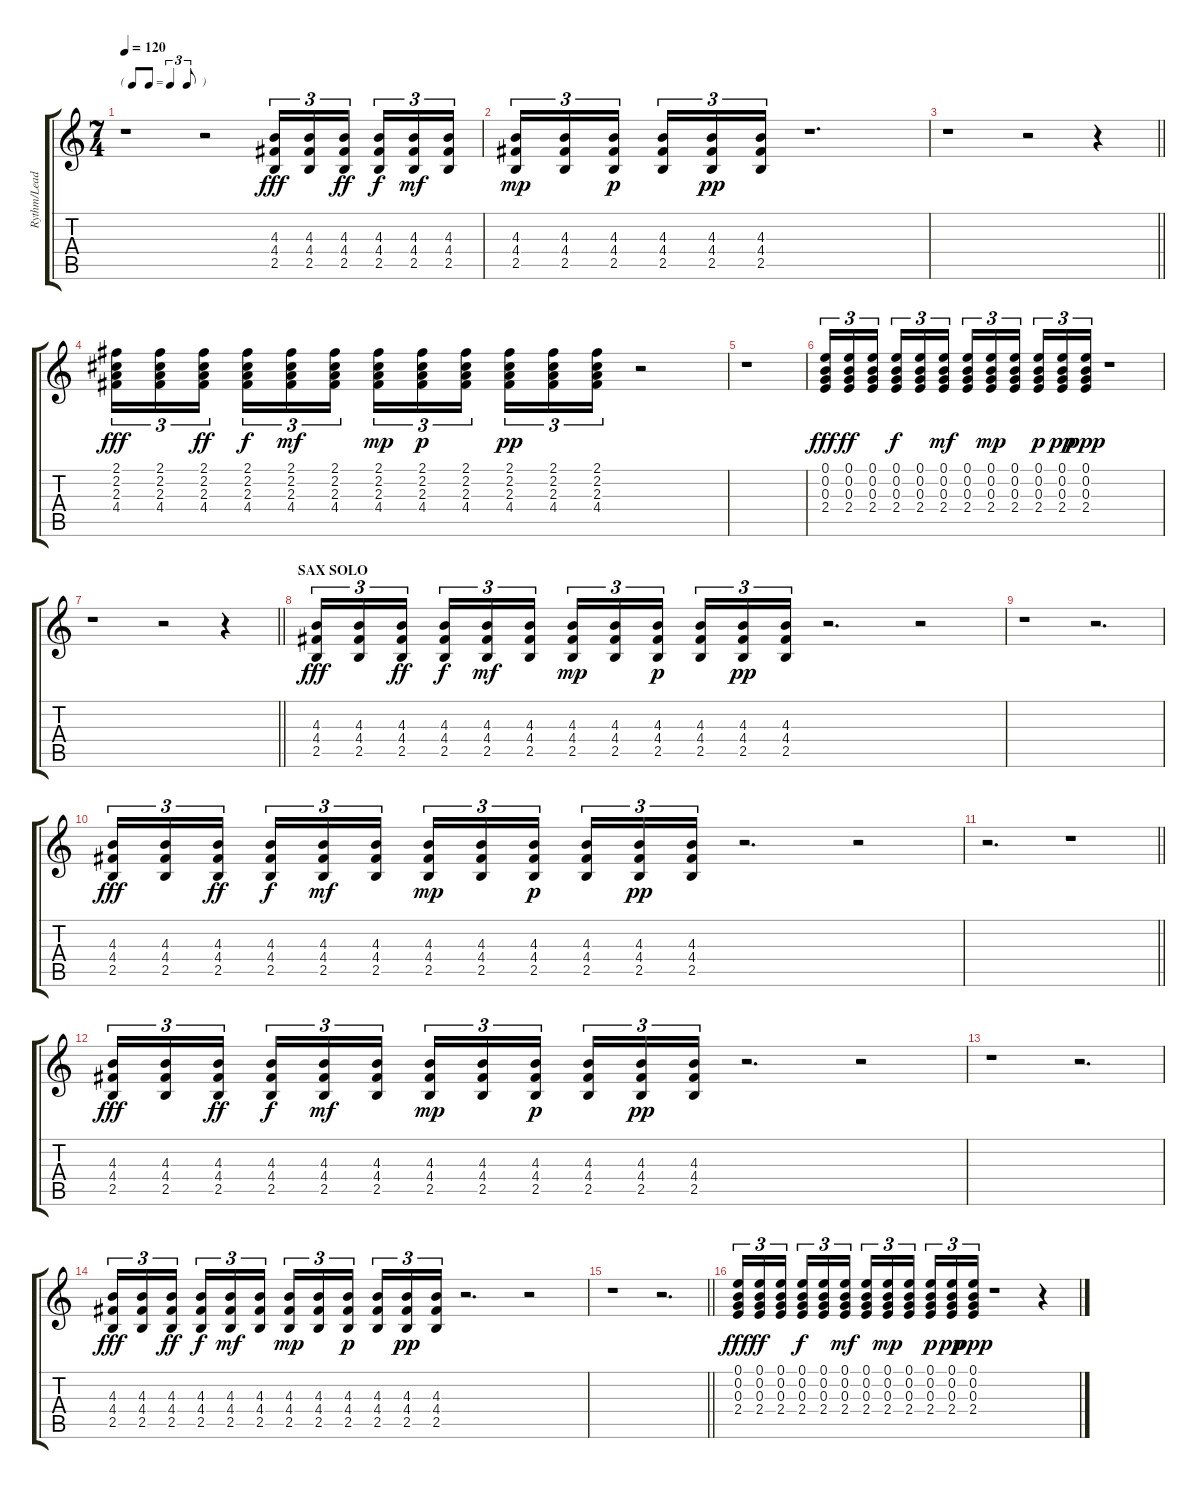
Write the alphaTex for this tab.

\track ("Rythm/Lead Guitar (Gilmour)" "Rythm/Lead") {instrument electricguitarclean}
\staff {score tabs}
\tuning (E4 B3 G3 D3 A2 E2) {hide}
\ts (7 4)
\tf triplet8th
\tempo 120
\clef g2
\ks c
r.1{dy pp} r.2 (4.3 4.4 2.5).16{tu (3 2) dy fff} (4.3 4.4 2.5).16{tu (3 2)} (4.3 4.4 2.5).16{tu (3 2) dy ff} (4.3 4.4 2.5).16{tu (3 2) dy f} (4.3 4.4 2.5).16{tu (3 2) dy mf} (4.3 4.4 2.5).16{tu (3 2)} |
(4.3 4.4 2.5).16{tu (3 2) dy mp} (4.3 4.4 2.5).16{tu (3 2)} (4.3 4.4 2.5).16{tu (3 2) dy p} (4.3 4.4 2.5).16{tu (3 2)} (4.3 4.4 2.5).16{tu (3 2) dy pp} (4.3 4.4 2.5).16{tu (3 2)} r.1{d} |
\barLineRight lightlight
r.1 r.2 r.4 |
(2.1 2.2 2.3 4.4).16{tu (3 2) dy fff} (2.1 2.2 2.3 4.4).16{tu (3 2)} (2.1 2.2 2.3 4.4).16{tu (3 2) dy ff} (2.1 2.2 2.3 4.4).16{tu (3 2) dy f} (2.1 2.2 2.3 4.4).16{tu (3 2) dy mf} (2.1 2.2 2.3 4.4).16{tu (3 2)} (2.1 2.2 2.3 4.4).16{tu (3 2) dy mp} (2.1 2.2 2.3 4.4).16{tu (3 2) dy p} (2.1 2.2 2.3 4.4).16{tu (3 2)} (2.1 2.2 2.3 4.4).16{tu (3 2) dy pp} (2.1 2.2 2.3 4.4).16{tu (3 2)} (2.1 2.2 2.3 4.4).16{tu (3 2)} r.2 |
r.1 |
(0.1 0.2 0.3 2.4).16{tu (3 2) dy fff} (0.1 0.2 0.3 2.4).16{tu (3 2) dy ff} (0.1 0.2 0.3 2.4).16{tu (3 2)} (0.1 0.2 0.3 2.4).16{tu (3 2) dy f} (0.1 0.2 0.3 2.4).16{tu (3 2)} (0.1 0.2 0.3 2.4).16{tu (3 2) dy mf} (0.1 0.2 0.3 2.4).16{tu (3 2)} (0.1 0.2 0.3 2.4).16{tu (3 2) dy mp} (0.1 0.2 0.3 2.4).16{tu (3 2)} (0.1 0.2 0.3 2.4).16{tu (3 2) dy p} (0.1 0.2 0.3 2.4).16{tu (3 2) dy pp} (0.1 0.2 0.3 2.4).16{tu (3 2) dy ppp} r.1 |
\barLineRight lightlight
r.1 r.2 r.4 |
\section ("" "SAX SOLO")
(4.3 4.4 2.5).16{tu (3 2) dy fff} (4.3 4.4 2.5).16{tu (3 2)} (4.3 4.4 2.5).16{tu (3 2) dy ff} (4.3 4.4 2.5).16{tu (3 2) dy f} (4.3 4.4 2.5).16{tu (3 2) dy mf} (4.3 4.4 2.5).16{tu (3 2)} (4.3 4.4 2.5).16{tu (3 2) dy mp} (4.3 4.4 2.5).16{tu (3 2)} (4.3 4.4 2.5).16{tu (3 2) dy p} (4.3 4.4 2.5).16{tu (3 2)} (4.3 4.4 2.5).16{tu (3 2) dy pp} (4.3 4.4 2.5).16{tu (3 2)} r.2{d} r.2 |
r.1 r.2{d} |
(4.3 4.4 2.5).16{tu (3 2) dy fff} (4.3 4.4 2.5).16{tu (3 2)} (4.3 4.4 2.5).16{tu (3 2) dy ff} (4.3 4.4 2.5).16{tu (3 2) dy f} (4.3 4.4 2.5).16{tu (3 2) dy mf} (4.3 4.4 2.5).16{tu (3 2)} (4.3 4.4 2.5).16{tu (3 2) dy mp} (4.3 4.4 2.5).16{tu (3 2)} (4.3 4.4 2.5).16{tu (3 2) dy p} (4.3 4.4 2.5).16{tu (3 2)} (4.3 4.4 2.5).16{tu (3 2) dy pp} (4.3 4.4 2.5).16{tu (3 2)} r.2{d} r.2 |
\barLineRight lightlight
r.2{d} r.1 |
(4.3 4.4 2.5).16{tu (3 2) dy fff} (4.3 4.4 2.5).16{tu (3 2)} (4.3 4.4 2.5).16{tu (3 2) dy ff} (4.3 4.4 2.5).16{tu (3 2) dy f} (4.3 4.4 2.5).16{tu (3 2) dy mf} (4.3 4.4 2.5).16{tu (3 2)} (4.3 4.4 2.5).16{tu (3 2) dy mp} (4.3 4.4 2.5).16{tu (3 2)} (4.3 4.4 2.5).16{tu (3 2) dy p} (4.3 4.4 2.5).16{tu (3 2)} (4.3 4.4 2.5).16{tu (3 2) dy pp} (4.3 4.4 2.5).16{tu (3 2)} r.2{d} r.2 |
r.1 r.2{d} |
(4.3 4.4 2.5).16{tu (3 2) dy fff} (4.3 4.4 2.5).16{tu (3 2)} (4.3 4.4 2.5).16{tu (3 2) dy ff} (4.3 4.4 2.5).16{tu (3 2) dy f} (4.3 4.4 2.5).16{tu (3 2) dy mf} (4.3 4.4 2.5).16{tu (3 2)} (4.3 4.4 2.5).16{tu (3 2) dy mp} (4.3 4.4 2.5).16{tu (3 2)} (4.3 4.4 2.5).16{tu (3 2) dy p} (4.3 4.4 2.5).16{tu (3 2)} (4.3 4.4 2.5).16{tu (3 2) dy pp} (4.3 4.4 2.5).16{tu (3 2)} r.2{d} r.2 |
\barLineRight lightlight
r.1 r.2{d} |
(0.1 0.2 0.3 2.4).16{tu (3 2) dy fff} (0.1 0.2 0.3 2.4).16{tu (3 2) dy ff} (0.1 0.2 0.3 2.4).16{tu (3 2)} (0.1 0.2 0.3 2.4).16{tu (3 2) dy f} (0.1 0.2 0.3 2.4).16{tu (3 2)} (0.1 0.2 0.3 2.4).16{tu (3 2) dy mf} (0.1 0.2 0.3 2.4).16{tu (3 2)} (0.1 0.2 0.3 2.4).16{tu (3 2) dy mp} (0.1 0.2 0.3 2.4).16{tu (3 2)} (0.1 0.2 0.3 2.4).16{tu (3 2) dy p} (0.1 0.2 0.3 2.4).16{tu (3 2) dy pp} (0.1 0.2 0.3 2.4).16{tu (3 2) dy ppp} r.1 r.4
